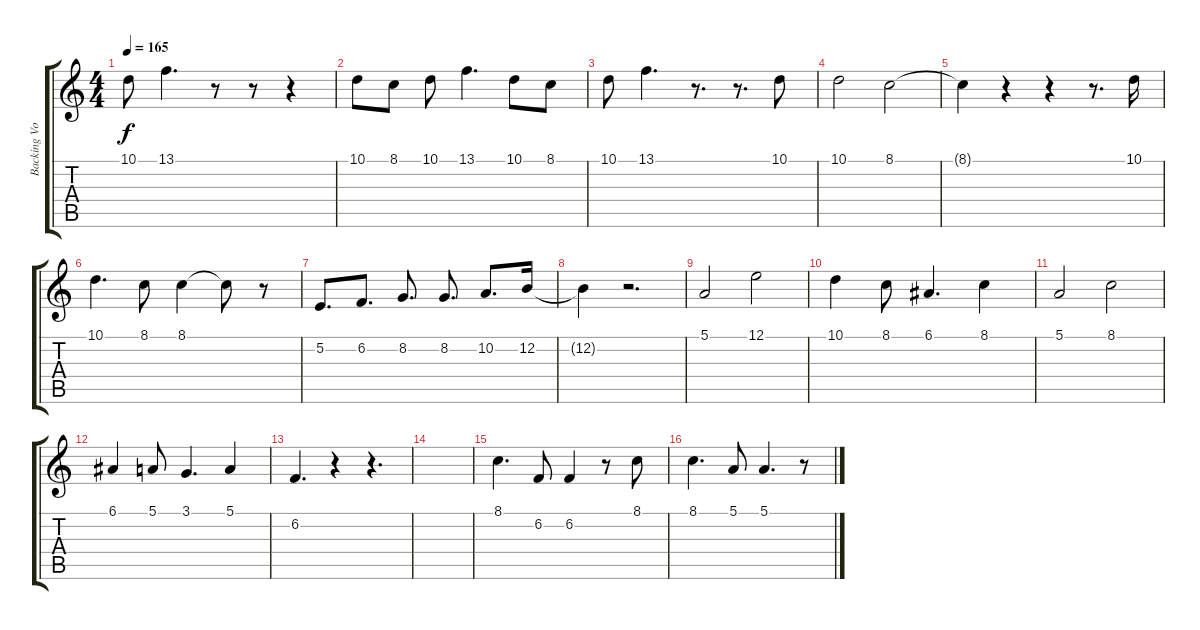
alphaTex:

\track ("Backing Vokal : Hirasawa Yui - San" "Backing Vo") {instrument whistle}
\staff {score tabs}
\tuning (E4 B3 G3 D3 A2 E2) {hide}
\ts (4 4)
\tempo 165
\clef g2
\ks c
10.1.8{dy f} 13.1.4{d} r.8 r.8 r.4 |
10.1.8 8.1.8 10.1.8 13.1.4{d} 10.1.8 8.1.8 |
10.1.8 13.1.4{d} r.8{d} r.8{d} 10.1.8 |
10.1.2 8.1.2 |
8.1{t}.4 r.4 r.4 r.8{d} 10.1.16 |
10.1.4{d} 8.1.8 8.1.4 8.1{t}.8 r.8 |
5.2.8{d} 6.2.8{d} 8.2.8{d} 8.2.8{d} 10.2.8{d} 12.2.16 |
12.2{t}.4 r.2{d} |
5.1.2 12.1.2 |
10.1.4 8.1.8 6.1.4{d} 8.1.4 |
5.1.2 8.1.2 |
6.1.4 5.1.8 3.1.4{d} 5.1.4 |
6.2.4{d} r.4 r.4{d} |
|
8.1.4{d} 6.2.8 6.2.4 r.8 8.1.8 |
8.1.4{d} 5.1.8 5.1.4{d} r.8
